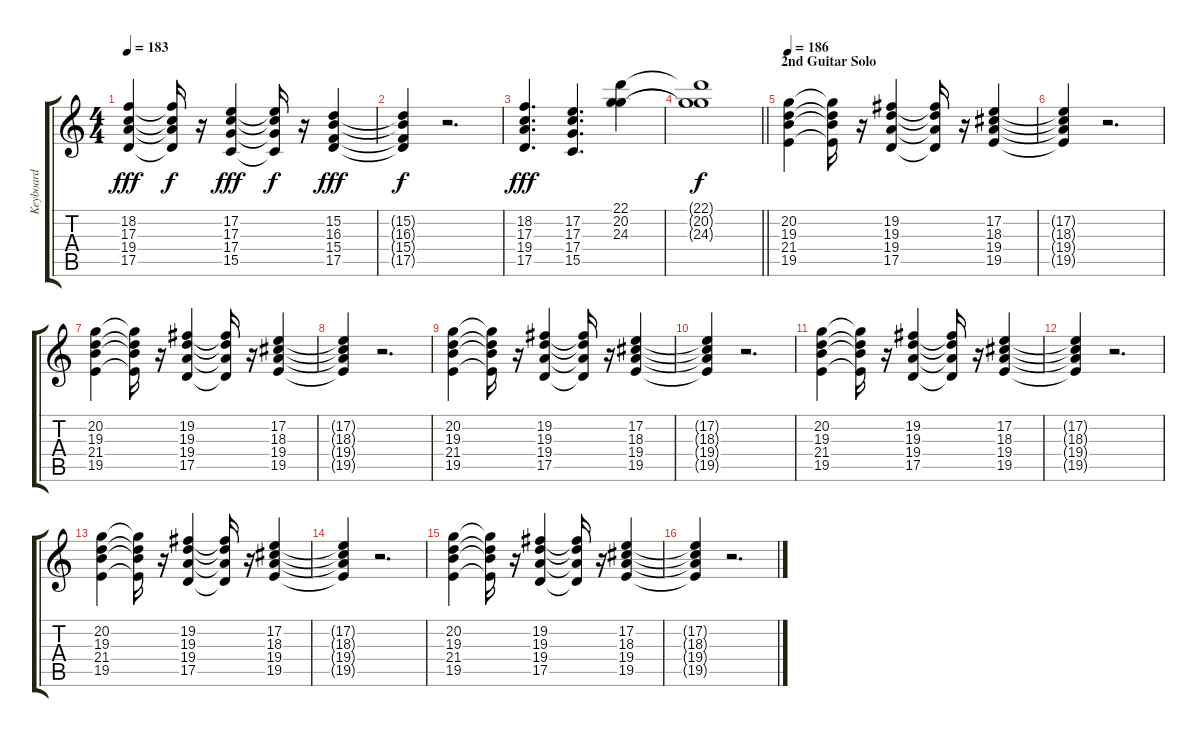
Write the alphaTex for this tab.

\track ("Keyboard" "Keyboard") {instrument drawbarorgan}
\staff {score tabs}
\tuning (E4 B3 G3 D3 A2 E2) {hide}
\ts (4 4)
\tempo 183
\clef g2
\ks c
(18.2 17.3 19.4 17.5).4{dy fff} (18.2{t} 17.3{t} 19.4{t} 17.5{t}).16{dy f} r.16 (17.2 17.3 17.4 15.5).4{dy fff} (17.2{t} 17.3{t} 17.4{t} 15.5{t}).16{dy f} r.16 (15.2 16.3 15.4 17.5).4{dy fff} |
(15.2{t} 16.3{t} 15.4{t} 17.5{t}).4{dy f} r.2{d} |
(18.2 17.3 19.4 17.5).4{d dy fff} (17.2 17.3 17.4 15.5).4{d} (22.1 20.2 24.3).4 |
\barLineRight lightlight
(22.1{t} 20.2{t} 24.3{t}).1{dy f} |
\section ("" "2nd Guitar Solo")
\tempo 186
(20.2 19.3 21.4 19.5).4 (20.2{t} 19.3{t} 21.4{t} 19.5{t}).16 r.16 (19.2 19.3 19.4 17.5).4 (19.2{t} 19.3{t} 19.4{t} 17.5{t}).16 r.16 (17.2 18.3 19.4 19.5).4 |
(17.2{t} 18.3{t} 19.4{t} 19.5{t}).4 r.2{d} |
(20.2 19.3 21.4 19.5).4 (20.2{t} 19.3{t} 21.4{t} 19.5{t}).16 r.16 (19.2 19.3 19.4 17.5).4 (19.2{t} 19.3{t} 19.4{t} 17.5{t}).16 r.16 (17.2 18.3 19.4 19.5).4 |
(17.2{t} 18.3{t} 19.4{t} 19.5{t}).4 r.2{d} |
(20.2 19.3 21.4 19.5).4 (20.2{t} 19.3{t} 21.4{t} 19.5{t}).16 r.16 (19.2 19.3 19.4 17.5).4 (19.2{t} 19.3{t} 19.4{t} 17.5{t}).16 r.16 (17.2 18.3 19.4 19.5).4 |
(17.2{t} 18.3{t} 19.4{t} 19.5{t}).4 r.2{d} |
(20.2 19.3 21.4 19.5).4 (20.2{t} 19.3{t} 21.4{t} 19.5{t}).16 r.16 (19.2 19.3 19.4 17.5).4 (19.2{t} 19.3{t} 19.4{t} 17.5{t}).16 r.16 (17.2 18.3 19.4 19.5).4 |
(17.2{t} 18.3{t} 19.4{t} 19.5{t}).4 r.2{d} |
(20.2 19.3 21.4 19.5).4 (20.2{t} 19.3{t} 21.4{t} 19.5{t}).16 r.16 (19.2 19.3 19.4 17.5).4 (19.2{t} 19.3{t} 19.4{t} 17.5{t}).16 r.16 (17.2 18.3 19.4 19.5).4 |
(17.2{t} 18.3{t} 19.4{t} 19.5{t}).4 r.2{d} |
(20.2 19.3 21.4 19.5).4 (20.2{t} 19.3{t} 21.4{t} 19.5{t}).16 r.16 (19.2 19.3 19.4 17.5).4 (19.2{t} 19.3{t} 19.4{t} 17.5{t}).16 r.16 (17.2 18.3 19.4 19.5).4 |
(17.2{t} 18.3{t} 19.4{t} 19.5{t}).4 r.2{d}
